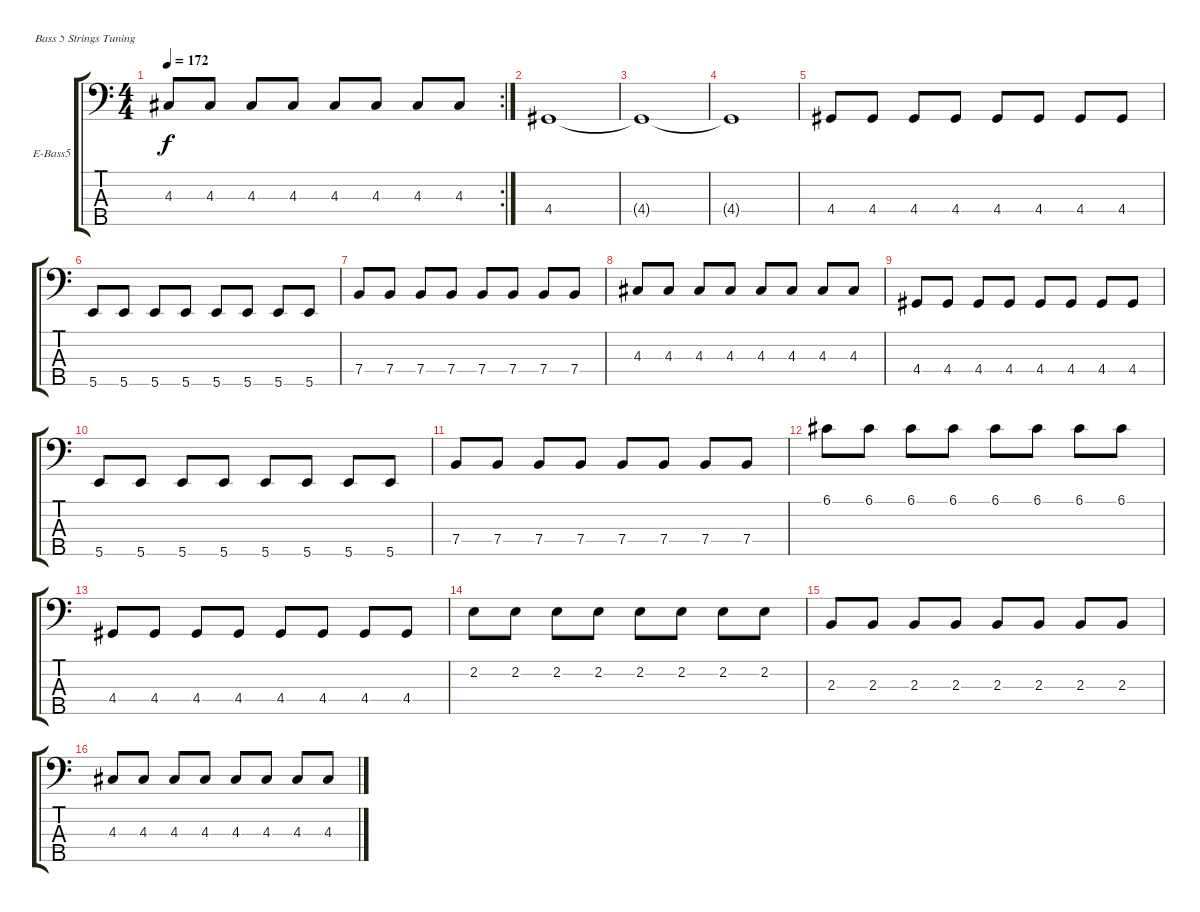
\bracketExtendMode groupsimilarinstruments
\firstSystemTrackNameOrientation horizontal
\otherSystemsTrackNameOrientation horizontal
\track ("Marc Elliard" "E-Bass5") {instrument electricbassfinger}
\staff {score tabs}
\tuning (G2 D2 A1 E1 B0)
\rc 2
\ts (4 4)
\tempo 172
\clef f4
\ks c
4.3.8{dy f} 4.3.8 4.3.8 4.3.8 4.3.8 4.3.8 4.3.8 4.3.8 |
4.4.1 |
4.4{t}.1 |
4.4{t}.1 |
4.4.8 4.4.8 4.4.8 4.4.8 4.4.8 4.4.8 4.4.8 4.4.8 |
5.5.8 5.5.8 5.5.8 5.5.8 5.5.8 5.5.8 5.5.8 5.5.8 |
7.4.8 7.4.8 7.4.8 7.4.8 7.4.8 7.4.8 7.4.8 7.4.8 |
4.3.8 4.3.8 4.3.8 4.3.8 4.3.8 4.3.8 4.3.8 4.3.8 |
4.4.8 4.4.8 4.4.8 4.4.8 4.4.8 4.4.8 4.4.8 4.4.8 |
5.5.8 5.5.8 5.5.8 5.5.8 5.5.8 5.5.8 5.5.8 5.5.8 |
7.4.8 7.4.8 7.4.8 7.4.8 7.4.8 7.4.8 7.4.8 7.4.8 |
6.1.8 6.1.8 6.1.8 6.1.8 6.1.8 6.1.8 6.1.8 6.1.8 |
4.4.8 4.4.8 4.4.8 4.4.8 4.4.8 4.4.8 4.4.8 4.4.8 |
2.2.8 2.2.8 2.2.8 2.2.8 2.2.8 2.2.8 2.2.8 2.2.8 |
2.3.8 2.3.8 2.3.8 2.3.8 2.3.8 2.3.8 2.3.8 2.3.8 |
4.3.8 4.3.8 4.3.8 4.3.8 4.3.8 4.3.8 4.3.8 4.3.8
